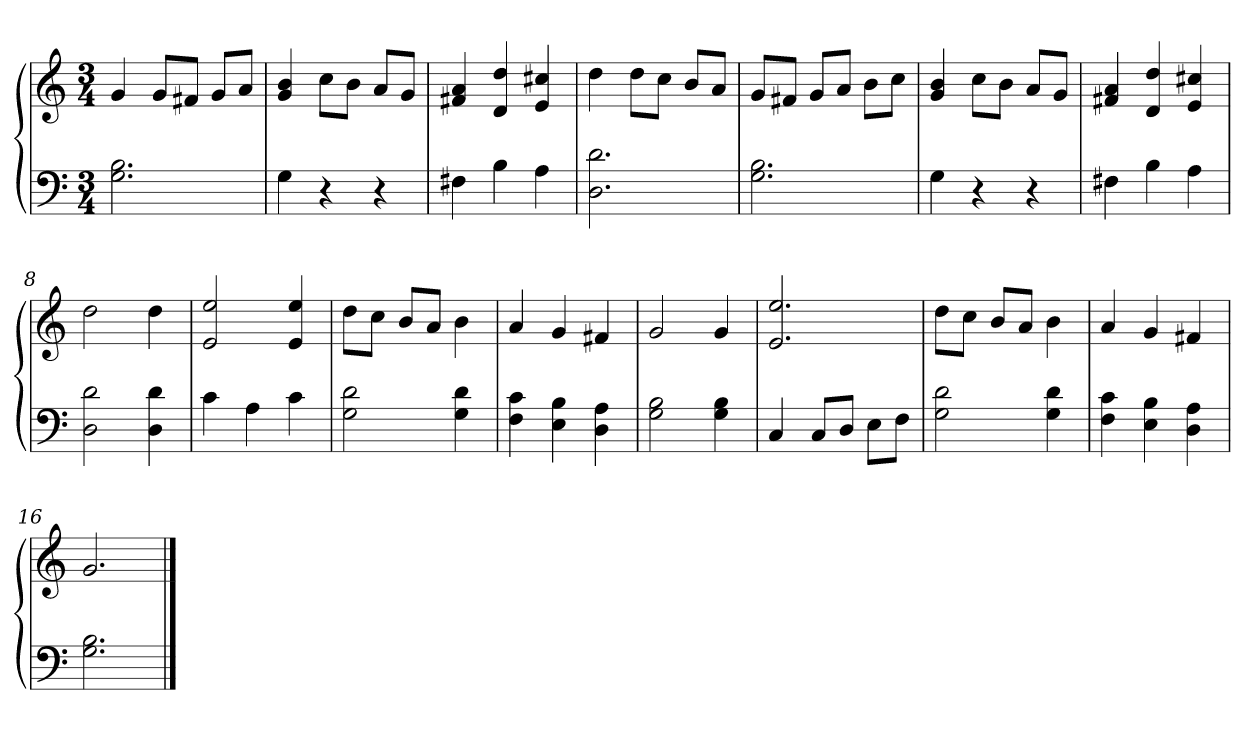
**kern	**kern
*part1	*part1
*staff2	*staff1
*clefF4	*clefG2
*k[]	*k[]
*M3/4	*M3/4
=1	=1
2.G\ 2.B\	4g/
.	8g/L
.	8f#X/J
.	8g/L
.	8a/J
=2	=2
4G\	4g/ 4b/
4r	8cc\L
.	8b\J
4r	8a/L
.	8g/J
=3	=3
4F#X\	4f#X/ 4a/
4B\	4d/ 4dd/
4A\	4e/ 4cc#X/
=4	=4
2.D\ 2.d\	4dd\
.	8dd\L
.	8cc\J
.	8b/L
.	8a/J
=5	=5
2.G\ 2.B\	8g/L
.	8f#X/J
.	8g/L
.	8a/J
.	8b\L
.	8cc\J
!!LO:LB:g=z
=6	=6
4G\	4g/ 4b/
4r	8cc\L
.	8b\J
4r	8a/L
.	8g/J
=7	=7
4F#X\	4f#X/ 4a/
4B\	4d/ 4dd/
4A\	4e/ 4cc#X/
=8	=8
2D\ 2d\	2dd\
4D\ 4d\	4dd\
=9	=9
4c\	2e/ 2ee/
4A\	.
4c\	4e/ 4ee/
=10	=10
2G\ 2d\	8dd\L
.	8cc\J
.	8b/L
.	8a/J
4G\ 4d\	4b\
!!LO:LB:g=z
=11	=11
4F\ 4c\	4a/
4E\ 4B\	4g/
4D\ 4A\	4f#X/
=12	=12
2G\ 2B\	2g/
4G\ 4B\	4g/
=13	=13
4C/	2.e/ 2.ee/
8C/L	.
8D/J	.
8E\L	.
8F\J	.
=14	=14
2G\ 2d\	8dd\L
.	8cc\J
.	8b/L
.	8a/J
4G\ 4d\	4b\
=15	=15
4F\ 4c\	4a/
4E\ 4B\	4g/
4D\ 4A\	4f#X/
!!LO:LB:g=z
=16	=16
2.G\ 2.B\	2.g/
==	==
*-	*-
